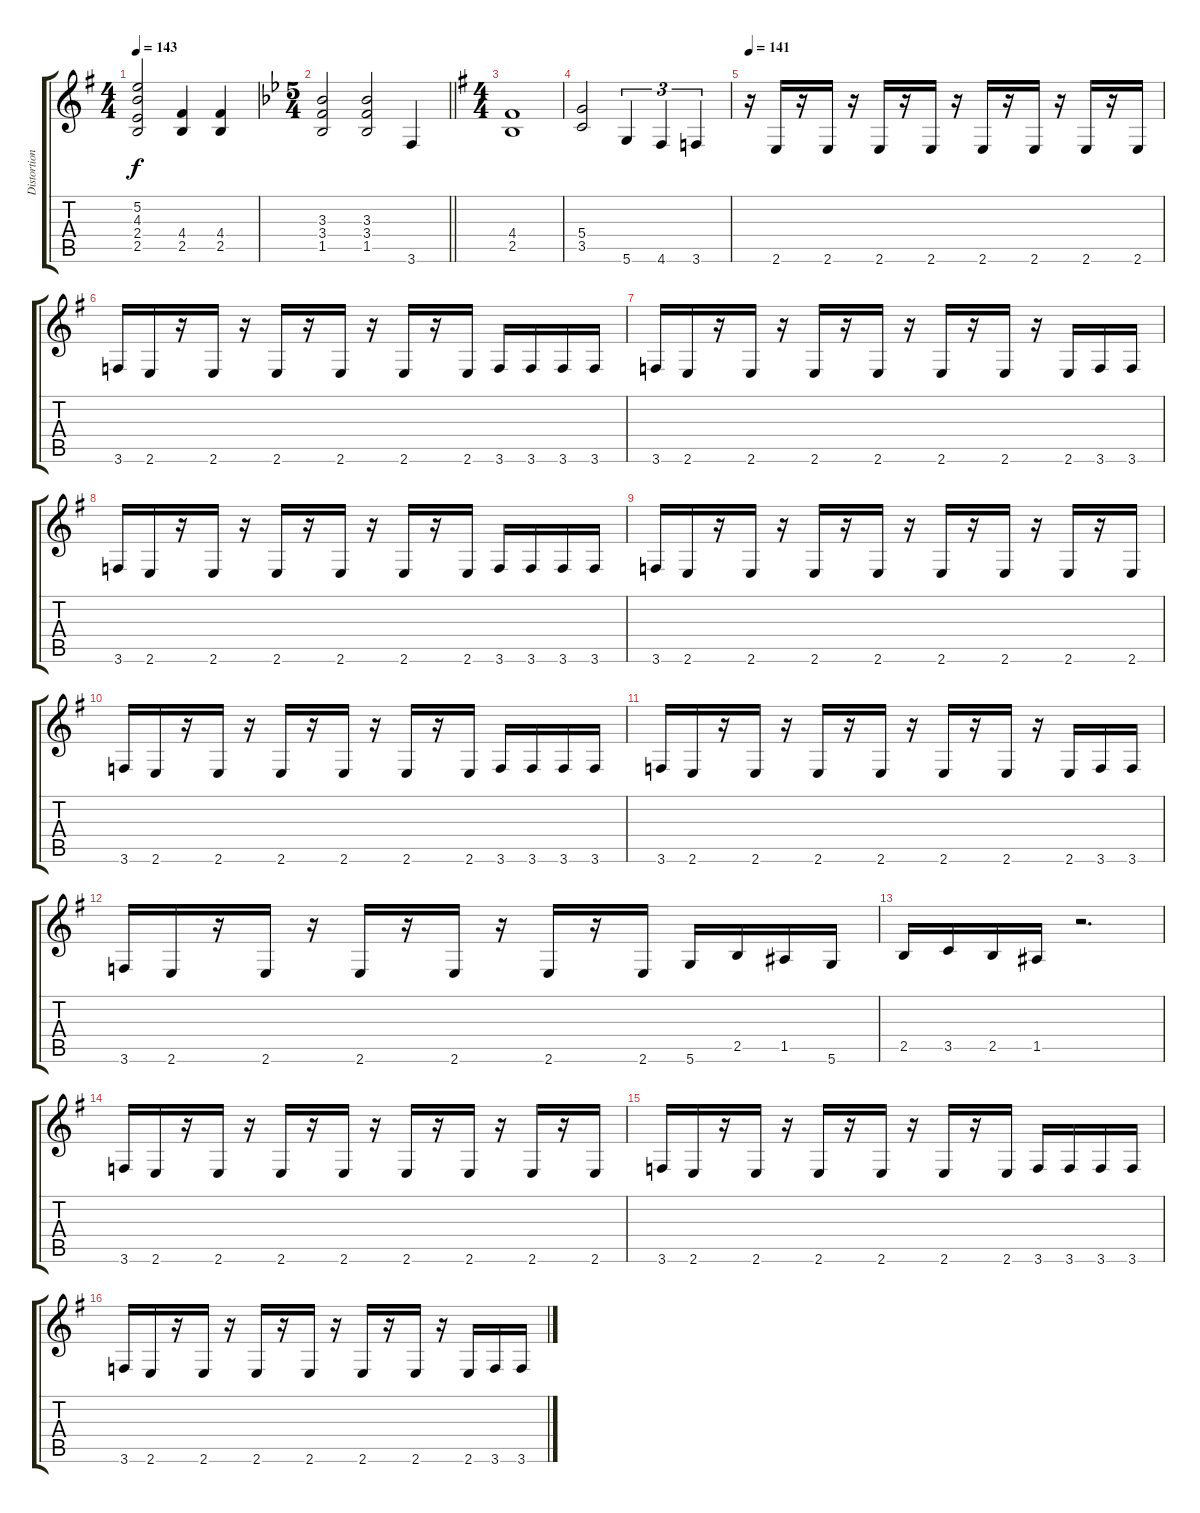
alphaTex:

\track ("Distortion L" "Distortion") {instrument distortionguitar}
\staff {score tabs}
\tuning (E4 B3 G3 D3 A2 D2) {hide}
\ts (4 4)
\tempo 143
\clef g2
\ks g
(5.2 4.3 2.4 2.5).2{dy f} (4.4 2.5).4 (4.4 2.5).4 |
\ts (5 4)
\barLineRight lightlight
\ks bb
(3.3 3.4 1.5).2 (3.3 3.4 1.5).2 3.6.4 |
\ts (4 4)
\ks g
(4.4 2.5).1 |
(5.4 3.5).2 5.6.4{tu (3 2)} 4.6.4{tu (3 2)} 3.6.4{tu (3 2)} |
\tempo 141
r.16 2.6.16 r.16 2.6.16 r.16 2.6.16 r.16 2.6.16 r.16 2.6.16 r.16 2.6.16 r.16 2.6.16 r.16 2.6.16 |
3.6.16 2.6.16 r.16 2.6.16 r.16 2.6.16 r.16 2.6.16 r.16 2.6.16 r.16 2.6.16 3.6.16 3.6.16 3.6.16 3.6.16 |
3.6.16 2.6.16 r.16 2.6.16 r.16 2.6.16 r.16 2.6.16 r.16 2.6.16 r.16 2.6.16 r.16 2.6.16 3.6.16 3.6.16 |
3.6.16 2.6.16 r.16 2.6.16 r.16 2.6.16 r.16 2.6.16 r.16 2.6.16 r.16 2.6.16 3.6.16 3.6.16 3.6.16 3.6.16 |
3.6.16 2.6.16 r.16 2.6.16 r.16 2.6.16 r.16 2.6.16 r.16 2.6.16 r.16 2.6.16 r.16 2.6.16 r.16 2.6.16 |
3.6.16 2.6.16 r.16 2.6.16 r.16 2.6.16 r.16 2.6.16 r.16 2.6.16 r.16 2.6.16 3.6.16 3.6.16 3.6.16 3.6.16 |
3.6.16 2.6.16 r.16 2.6.16 r.16 2.6.16 r.16 2.6.16 r.16 2.6.16 r.16 2.6.16 r.16 2.6.16 3.6.16 3.6.16 |
3.6.16 2.6.16 r.16 2.6.16 r.16 2.6.16 r.16 2.6.16 r.16 2.6.16 r.16 2.6.16 5.6.16 2.5.16 1.5.16 5.6.16 |
2.5.16 3.5.16 2.5.16 1.5.16 r.2{d} |
3.6.16 2.6.16 r.16 2.6.16 r.16 2.6.16 r.16 2.6.16 r.16 2.6.16 r.16 2.6.16 r.16 2.6.16 r.16 2.6.16 |
3.6.16 2.6.16 r.16 2.6.16 r.16 2.6.16 r.16 2.6.16 r.16 2.6.16 r.16 2.6.16 3.6.16 3.6.16 3.6.16 3.6.16 |
3.6.16 2.6.16 r.16 2.6.16 r.16 2.6.16 r.16 2.6.16 r.16 2.6.16 r.16 2.6.16 r.16 2.6.16 3.6.16 3.6.16
